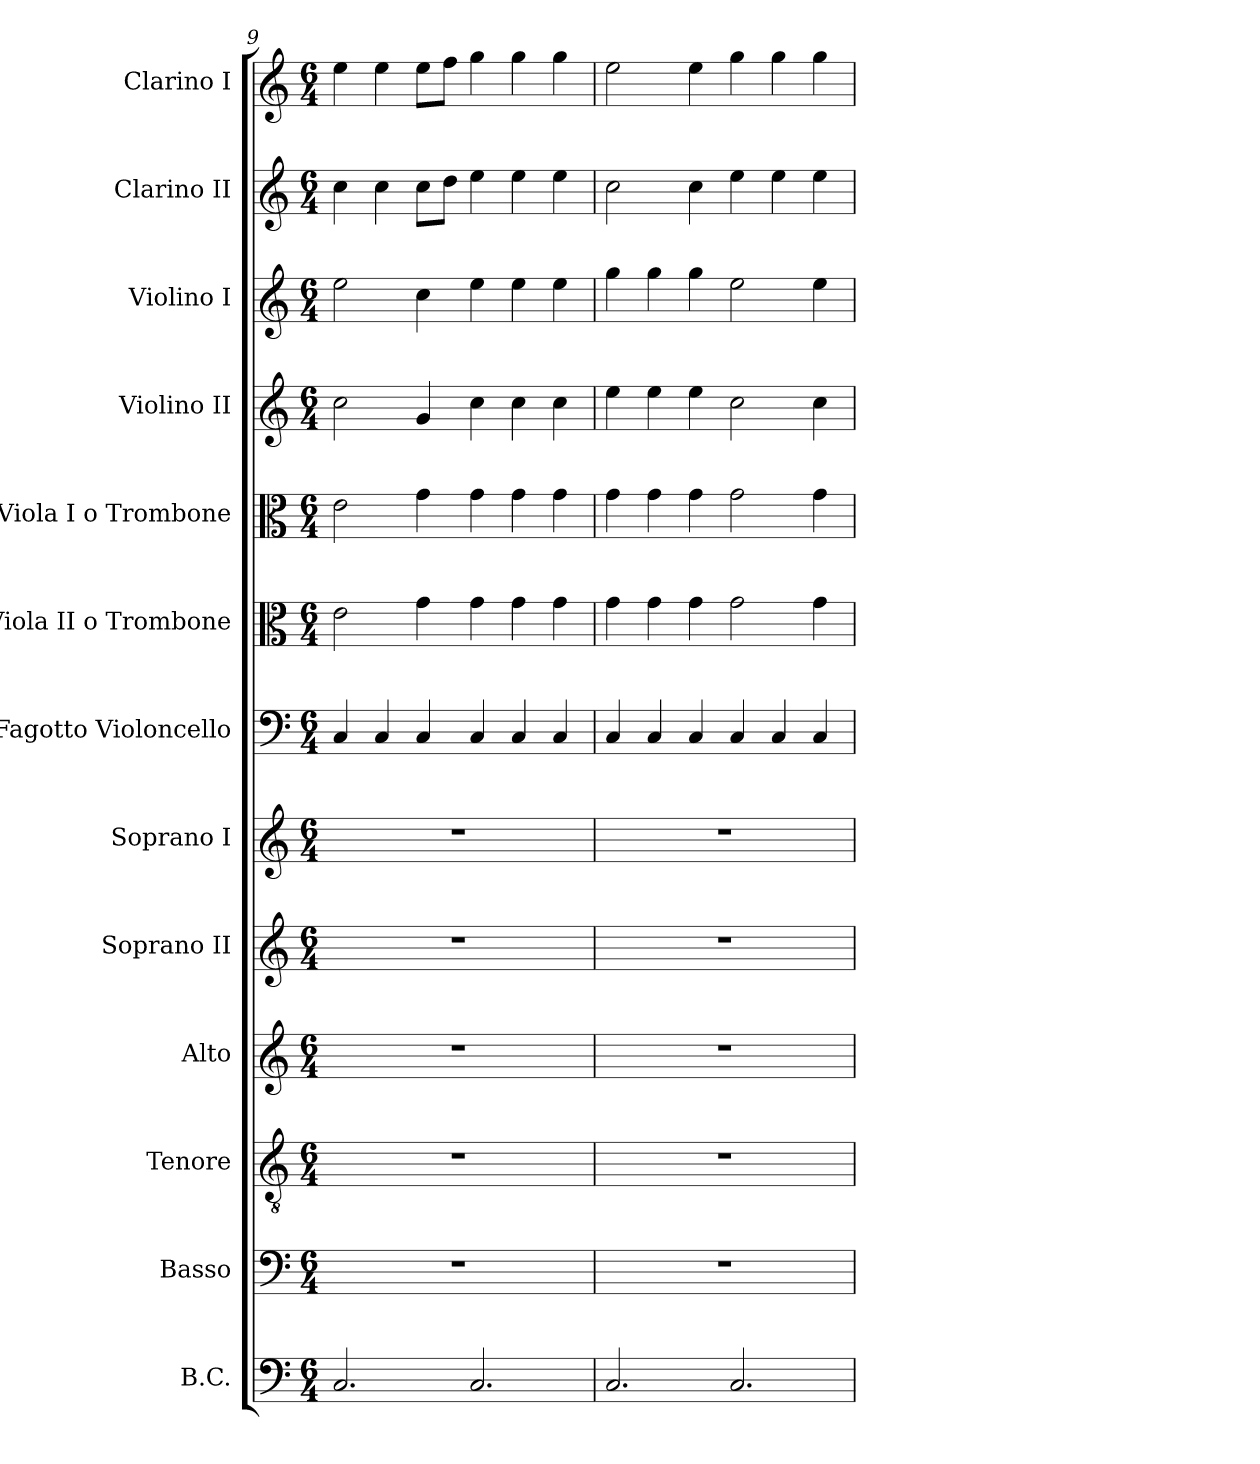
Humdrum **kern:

**kern	**kern	**kern	**kern	**kern	**kern	**kern	**kern	**kern	**kern	**kern	**kern	**kern
*part13	*part12	*part11	*part10	*part9	*part8	*part7	*part6	*part5	*part4	*part3	*part2	*part1
*staff13	*staff12	*staff11	*staff10	*staff9	*staff8	*staff7	*staff6	*staff5	*staff4	*staff3	*staff2	*staff1
*I"B.C.	*I"Basso	*I"Tenore	*I"Alto	*I"Soprano II	*I"Soprano I	*I"Fagotto Violoncello	*I"Viola II o Trombone	*I"Viola I o Trombone	*I"Violino II	*I"Violino I	*I"Clarino II	*I"Clarino I
*	*I'B.	*I'T.	*	*I'S.	*I'S.	*I'Fg.	*I'Vla.	*I'Vla.	*I'Vln. II	*I'Vln. I	*	*
!!LO:PB:g=z
*clefF4	*clefF4	*clefGv2	*clefG2	*clefG2	*clefG2	*clefF4	*clefC3	*clefC3	*clefG2	*clefG2	*clefG2	*clefG2
*	*	*ITrd7c12	*	*	*	*	*	*	*	*	*	*
*k[]	*k[]	*k[]	*k[]	*k[]	*k[]	*k[]	*k[]	*k[]	*k[]	*k[]	*k[]	*k[]
*C:	*C:	*C:	*C:	*C:	*C:	*C:	*C:	*C:	*C:	*C:	*C:	*C:
*M6/4	*M6/4	*M6/4	*M6/4	*M6/4	*M6/4	*M6/4	*M6/4	*M6/4	*M6/4	*M6/4	*M6/4	*M6/4
=9	=9	=9	=9	=9	=9	=9	=9	=9	=9	=9	=9	=9
!	!LO:N:vis=1	!LO:N:vis=1	!LO:N:vis=1	!LO:N:vis=1	!LO:N:vis=1	!	!	!	!	!	!	!
2.Ci/	1.r	1.r	1.r	1.r	1.r	4Ci/	2ei\	2ei\	2cci\	2eei\	4cci\	4eei\
.	.	.	.	.	.	4Ci/	.	.	.	.	4cci\	4eei\
.	.	.	.	.	.	4Ci/	4gi\	4gi\	4gi/	4cci\	8cci\L	8eei\L
.	.	.	.	.	.	.	.	.	.	.	8ddi\J	8ffi\J
2.Ci/	.	.	.	.	.	4Ci/	4gi\	4gi\	4cci\	4eei\	4eei\	4ggi\
.	.	.	.	.	.	4Ci/	4gi\	4gi\	4cci\	4eei\	4eei\	4ggi\
.	.	.	.	.	.	4Ci/	4gi\	4gi\	4cci\	4eei\	4eei\	4ggi\
=10	=10	=10	=10	=10	=10	=10	=10	=10	=10	=10	=10	=10
!	!LO:N:vis=1	!LO:N:vis=1	!LO:N:vis=1	!LO:N:vis=1	!LO:N:vis=1	!	!	!	!	!	!	!
2.Ci/	1.r	1.r	1.r	1.r	1.r	4Ci/	4gi\	4gi\	4eei\	4ggi\	2cci\	2eei\
.	.	.	.	.	.	4Ci/	4gi\	4gi\	4eei\	4ggi\	.	.
.	.	.	.	.	.	4Ci/	4gi\	4gi\	4eei\	4ggi\	4cci\	4eei\
2.Ci/	.	.	.	.	.	4Ci/	2gi\	2gi\	2cci\	2eei\	4eei\	4ggi\
.	.	.	.	.	.	4Ci/	.	.	.	.	4eei\	4ggi\
.	.	.	.	.	.	4Ci/	4gi\	4gi\	4cci\	4eei\	4eei\	4ggi\
=	=	=	=	=	=	=	=	=	=	=	=	=
*-	*-	*-	*-	*-	*-	*-	*-	*-	*-	*-	*-	*-
